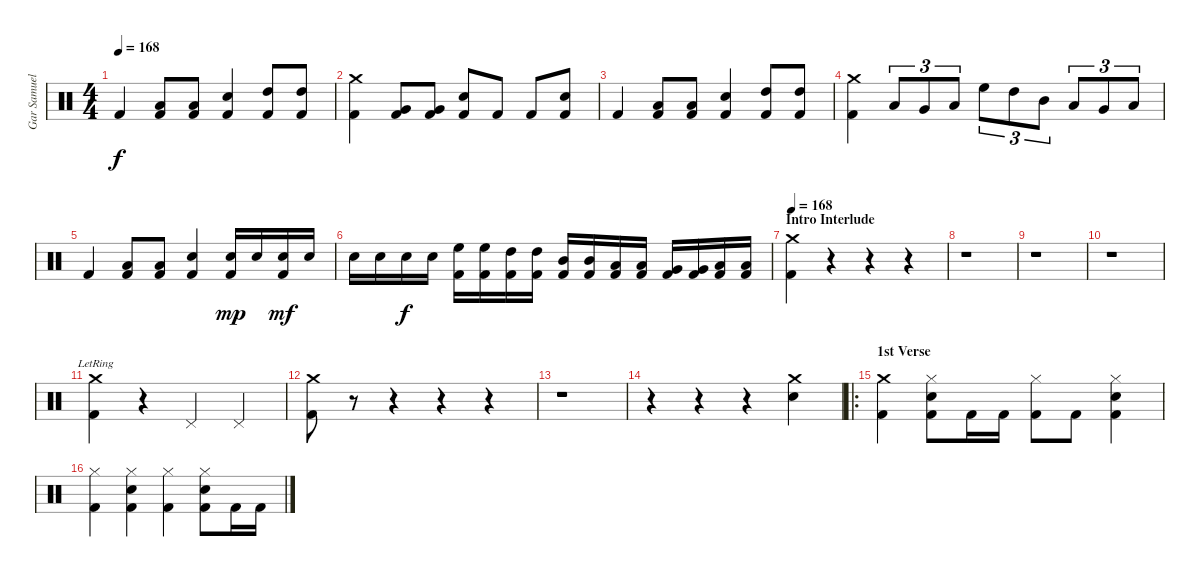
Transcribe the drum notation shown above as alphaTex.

\track ("Gar Samuelson" "Gar Samuel") {instrument percussion}
\staff {score}
\articulation defaults
\ts (4 4)
\tempo 168
\clef neutral
\ks c "Kick (hit) 2".4{dy f}
("Low Tom (hit)" "Kick (hit) 2").8 ("Low Tom (hit)" "Kick (hit) 2").8 ("Snare (hit) 2" "Kick (hit) 2").4 ("High Tom (hit)" "Kick (hit) 2").8 ("High Tom (hit)" "Kick (hit) 2").8 |
("Crash medium (hit)" "Kick (hit) 2").4 ("Very Low Tom (hit)" "Kick (hit) 2").8 ("Very Low Tom (hit)" "Kick (hit) 2").8 ("Snare (hit) 2" "Kick (hit) 2").8 "Kick (hit) 2".8 "Kick (hit) 2".8 ("Snare (hit) 2" "Kick (hit) 2").8 |
"Kick (hit) 2".4 ("Low Tom (hit)" "Kick (hit) 2").8 ("Low Tom (hit)" "Kick (hit) 2").8 ("Snare (hit) 2" "Kick (hit) 2").4 ("High Tom (hit)" "Kick (hit) 2").8 ("High Tom (hit)" "Kick (hit) 2").8 |
("Crash medium (hit)" "Kick (hit) 2").4 "Low Tom (hit)".8{tu (3 2)} "Very Low Tom (hit)".8{tu (3 2)} "Low Floor Tom (hit)".8{tu (3 2)} "High Floor Tom (hit)".8{tu (3 2)} "High Tom (hit)".8{tu (3 2)} "Mid Tom (hit)".8{tu (3 2)} "Low Tom (hit)".8{tu (3 2)} "Very Low Tom (hit)".8{tu (3 2)} "Low Floor Tom (hit)".8{tu (3 2)} |
"Kick (hit) 2".4 ("Low Tom (hit)" "Kick (hit) 2").8 ("Low Tom (hit)" "Kick (hit) 2").8 ("Snare (hit) 2" "Kick (hit) 2").4 ("Snare (hit) 2" "Kick (hit) 2").16{dy mp} "Snare (hit) 2".16 ("Snare (hit) 2" "Kick (hit) 2").16{dy mf} "Snare (hit) 2".16 |
"Snare (hit) 2".16 "Snare (hit) 2".16 "Snare (hit) 2".16{dy f} "Snare (hit) 2".16 ("High Floor Tom (hit)" "Kick (hit) 2").16 ("High Floor Tom (hit)" "Kick (hit) 2").16 ("High Tom (hit)" "Kick (hit) 2").16 ("High Tom (hit)" "Kick (hit) 2").16 ("Mid Tom (hit)" "Kick (hit) 2").16 ("Mid Tom (hit)" "Kick (hit) 2").16 ("Low Tom (hit)" "Kick (hit) 2").16 ("Low Tom (hit)" "Kick (hit) 2").16 ("Very Low Tom (hit)" "Kick (hit) 2").16 ("Very Low Tom (hit)" "Kick (hit) 2").16 ("Low Floor Tom (hit)" "Kick (hit) 2").16 ("Low Floor Tom (hit)" "Kick (hit) 2").16 |
\section ("" "Intro Interlude")
\tempo 168
("Crash medium (hit)" "Kick (hit) 2").4{volume 0} r.4{volume 13} r.4 r.4 |
r.1 |
r.1 |
r.1{volume 13} |
("Crash medium (hit)"{lr} "Kick (hit) 2").4 r.4 "Pedal Hi-Hat (hit)".4 "Pedal Hi-Hat (hit)".4 |
("Crash medium (hit)" "Kick (hit) 2").8{volume 0} r.8{volume 13} r.4 r.4 r.4 |
r.1 |
r.4 r.4 r.4 ("Crash medium (hit)" "Snare (hit) 2").4{volume 13} |
\ro
\section ("" "1st Verse")
("Crash medium (hit)" "Kick (hit) 2").4 ("Hi-Hat (closed)" "Snare (hit) 2" "Kick (hit) 2").8 "Kick (hit) 2".16 "Kick (hit) 2".16 ("Hi-Hat (closed)" "Kick (hit) 2").8 "Kick (hit) 2".8 ("Hi-Hat (closed)" "Snare (hit) 2" "Kick (hit) 2").4 |
("Hi-Hat (closed)" "Kick (hit) 2").4 ("Hi-Hat (closed)" "Snare (hit) 2" "Kick (hit) 2").4 ("Hi-Hat (closed)" "Kick (hit) 2").4 ("Hi-Hat (closed)" "Snare (hit) 2" "Kick (hit) 2").8 "Kick (hit) 2".16 "Kick (hit) 2".16
